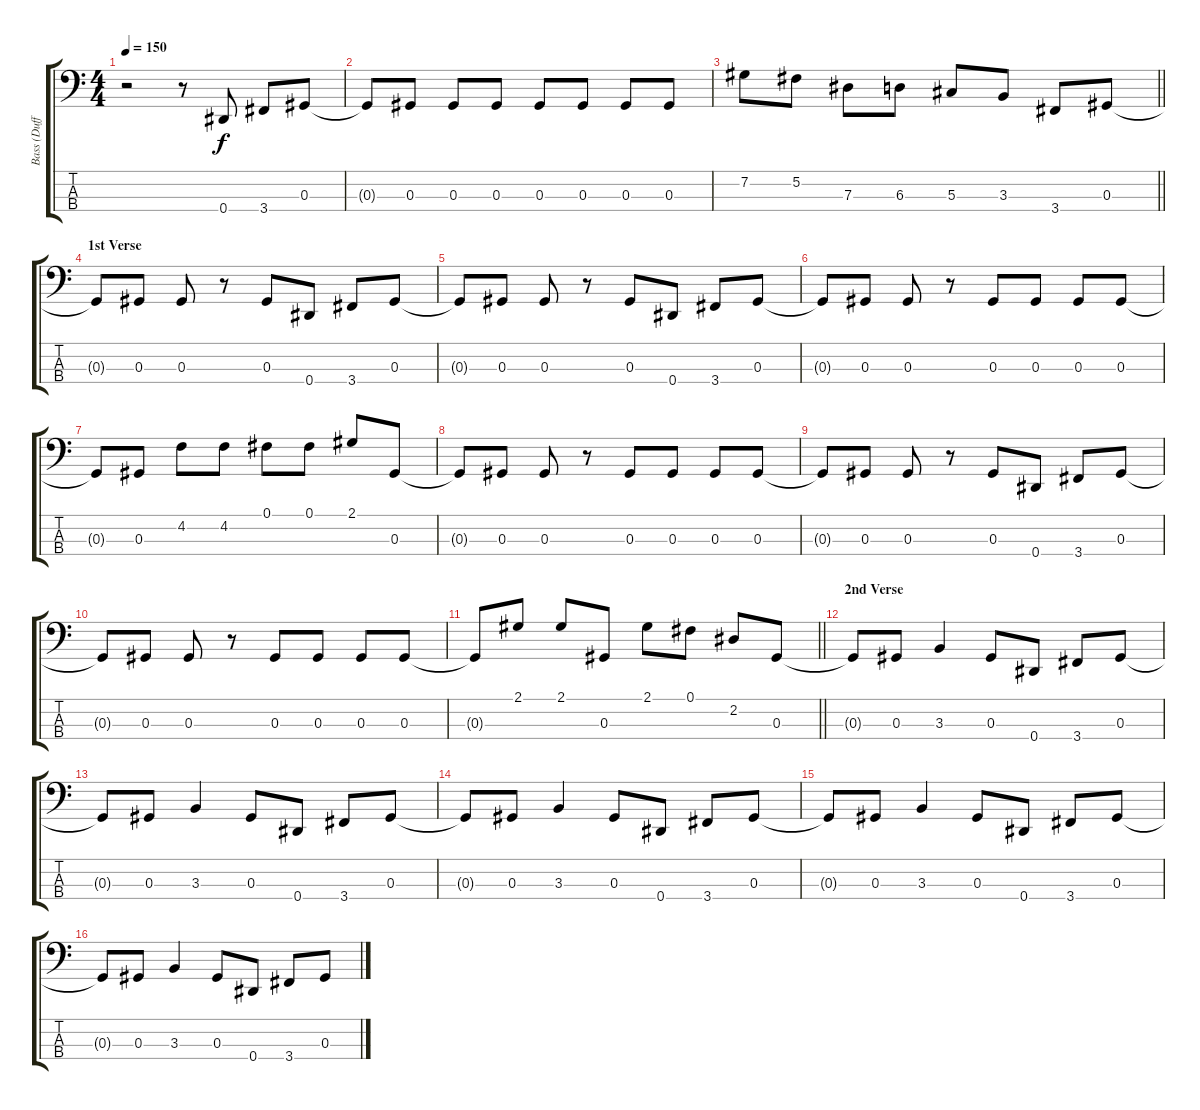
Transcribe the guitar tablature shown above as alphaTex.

\track ("Bass (Duff)" "Bass (Duff") {instrument electricbassfinger}
\staff {score tabs}
\tuning (Gb2 Db2 Ab1 Eb1) {hide}
\ts (4 4)
\tempo 150
\clef f4
\ks c
r.2{dy f} r.8 0.4.8 3.4.8 0.3.8 |
0.3{t}.8 0.3.8 0.3.8 0.3.8 0.3.8 0.3.8 0.3.8 0.3.8 |
\barLineRight lightlight
7.2.8 5.2.8 7.3.8 6.3.8 5.3.8 3.3.8 3.4.8 0.3.8 |
\section ("" "1st Verse")
0.3{t}.8 0.3.8 0.3.8 r.8 0.3.8 0.4.8 3.4.8 0.3.8 |
0.3{t}.8 0.3.8 0.3.8 r.8 0.3.8 0.4.8 3.4.8 0.3.8 |
0.3{t}.8 0.3.8 0.3.8 r.8 0.3.8 0.3.8 0.3.8 0.3.8 |
0.3{t}.8 0.3.8 4.2.8 4.2.8 0.1.8 0.1.8 2.1.8 0.3.8 |
0.3{t}.8 0.3.8 0.3.8 r.8 0.3.8 0.3.8 0.3.8 0.3.8 |
0.3{t}.8 0.3.8 0.3.8 r.8 0.3.8 0.4.8 3.4.8 0.3.8 |
0.3{t}.8 0.3.8 0.3.8 r.8 0.3.8 0.3.8 0.3.8 0.3.8 |
\barLineRight lightlight
0.3{t}.8 2.1.8 2.1.8 0.3.8 2.1.8 0.1.8 2.2.8 0.3.8 |
\section ("" "2nd Verse")
0.3{t}.8 0.3.8 3.3.4 0.3.8 0.4.8 3.4.8 0.3.8 |
0.3{t}.8 0.3.8 3.3.4 0.3.8 0.4.8 3.4.8 0.3.8 |
0.3{t}.8 0.3.8 3.3.4 0.3.8 0.4.8 3.4.8 0.3.8 |
0.3{t}.8 0.3.8 3.3.4 0.3.8 0.4.8 3.4.8 0.3.8 |
0.3{t}.8 0.3.8 3.3.4 0.3.8 0.4.8 3.4.8 0.3.8
